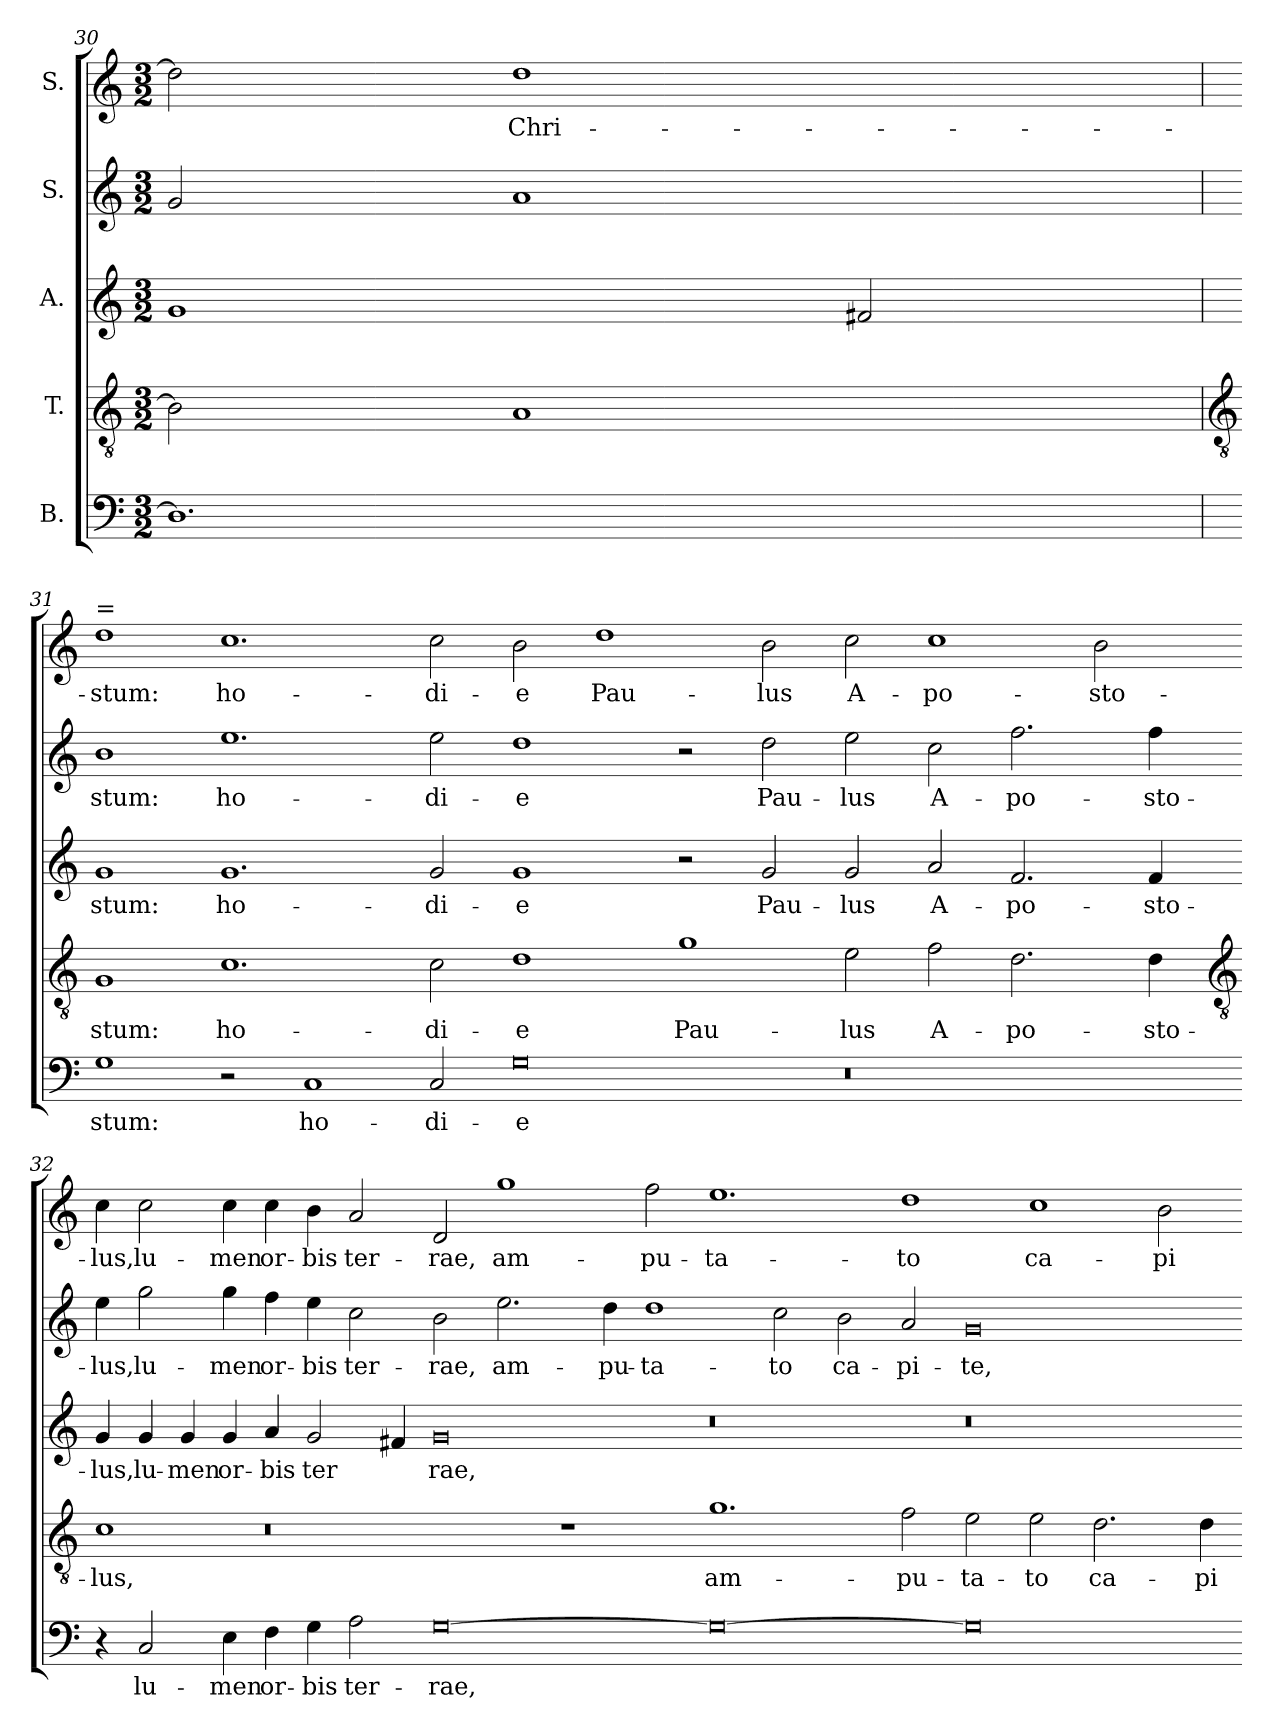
**kern	**text	**kern	**text	**kern	**text	**kern	**text	**kern	**text
*part5	*part5	*part4	*part4	*part3	*part3	*part2	*part2	*part1	*part1
*staff5	*staff5	*staff4	*staff4	*staff3	*staff3	*staff2	*staff2	*staff1	*staff1
*I"B.	*	*I"T.	*	*I"A.	*	*I"S.	*	*I"S.	*
*clefF4	*	*clefGv2	*	*clefG2	*	*clefG2	*	*clefG2	*
*k[]	*	*k[]	*	*k[]	*	*k[]	*	*k[]	*
*C:	*	*C:	*	*C:	*	*C:	*	*C:	*
*M3/2	*	*M3/2	*	*M3/2	*	*M3/2	*	*M3/2	*
=30	=30	=30	=30	=30	=30	=30	=30	=30	=30
1.D]	.	2B]	.	1g	.	2g	.	2dd]	.
!	!	!	!	!	!	!	!	!	!LO:LY:b
.	.	1A	.	.	.	1a	.	1dd	Chri-
.	.	.	.	2f#X	.	.	.	.	.
!!LO:LB:g=z
=31	=31	=31	=31	=31	=31	=31	=31	=31	=31
*	*	*clefGv2	*	*	*	*	*	*	*
!	!	!	!	!	!	!	!	!LO:TX:a:t==	!
!	!LO:LY:b	!	!LO:LY:b	!	!LO:LY:b	!	!LO:LY:b	!	!LO:LY:b
1G	stum:	1G	stum:	1g	stum:	1b	stum:	1dd	-stum:
!	!	!	!LO:LY:b	!	!LO:LY:b	!	!LO:LY:b	!	!LO:LY:b
2r	.	1.c	ho-	1.g	ho-	1.ee	ho-	1.cc	ho-
!	!LO:LY:b	!	!	!	!	!	!	!	!
1C	ho-	.	.	.	.	.	.	.	.
!	!LO:LY:b	!	!LO:LY:b	!	!LO:LY:b	!	!LO:LY:b	!	!LO:LY:b
2C	-di-	2c	-di-	2g	-di-	2ee	-di-	2cc	-di-
!	!LO:LY:b	!	!LO:LY:b	!	!LO:LY:b	!	!LO:LY:b	!	!LO:LY:b
0G	-e	1d	-e	1g	-e	1dd	-e	2b	-e
!	!	!	!	!	!	!	!	!	!LO:LY:b
.	.	.	.	.	.	.	.	1dd	Pau-
!	!	!	!LO:LY:b	!	!	!	!	!	!
.	.	1g	Pau-	2r	.	2r	.	.	.
!	!	!	!	!	!LO:LY:b	!	!LO:LY:b	!	!LO:LY:b
.	.	.	.	2g	Pau-	2dd	Pau-	2b	-lus
!	!	!	!LO:LY:b	!	!LO:LY:b	!	!LO:LY:b	!	!LO:LY:b
0r	.	2e	-lus	2g	-lus	2ee	-lus	2cc	A-
!	!	!	!LO:LY:b	!	!LO:LY:b	!	!LO:LY:b	!	!LO:LY:b
.	.	2f	A-	2a	A-	2cc	A-	1cc	-po-
!	!	!	!LO:LY:b	!	!LO:LY:b	!	!LO:LY:b	!	!
.	.	2.d	-po-	2.f	-po-	2.ff	-po-	.	.
!	!	!	!	!	!	!	!	!	!LO:LY:b
.	.	.	.	.	.	.	.	2b	-sto-
!	!	!	!LO:LY:b	!	!LO:LY:b	!	!LO:LY:b	!	!
.	.	4d	-sto-	4f	-sto-	4ff	-sto-	.	.
!!LO:LB:g=z
=32-	=32-	=32-	=32-	=32-	=32-	=32-	=32-	=32-	=32-
*	*	*clefGv2	*	*	*	*	*	*	*
!	!	!	!LO:LY:b	!	!LO:LY:b	!	!LO:LY:b	!	!LO:LY:b
4r	.	1c	-lus,	4g	-lus,	4ee	-lus,	4cc	-lus,
!	!LO:LY:b	!	!	!	!LO:LY:b	!	!LO:LY:b	!	!LO:LY:b
2C	lu-	.	.	4g	lu-	2gg	lu-	2cc	lu-
!	!	!	!	!	!LO:LY:b	!	!	!	!
.	.	.	.	4g	-men	.	.	.	.
!	!LO:LY:b	!	!	!	!LO:LY:b	!	!LO:LY:b	!	!LO:LY:b
4E	-men	.	.	4g	or-	4gg	-men	4cc	-men
!	!LO:LY:b	!	!	!	!LO:LY:b	!	!LO:LY:b	!	!LO:LY:b
4F	or-	0r	.	4a	-bis	4ff	or-	4cc	or-
!	!LO:LY:b	!	!	!	!LO:LY:b	!	!LO:LY:b	!	!LO:LY:b
4G	-bis	.	.	2g	ter	4ee	-bis	4b	-bis
!	!LO:LY:b	!	!	!	!	!	!LO:LY:b	!	!LO:LY:b
2A	ter-	.	.	.	.	2cc	ter-	2a	ter-
.	.	.	.	4f#X	.	.	.	.	.
!	!LO:LY:b	!	!	!	!LO:LY:b	!	!LO:LY:b	!	!LO:LY:b
[0G	-rae,	.	.	0g	rae,	2b	-rae,	2d	-rae,
!	!	!	!	!	!	!	!LO:LY:b	!	!LO:LY:b
.	.	.	.	.	.	2.ee	am-	1gg	am-
.	.	1r	.	.	.	.	.	.	.
!	!	!	!	!	!	!	!LO:LY:b	!	!
.	.	.	.	.	.	4dd	-pu-	.	.
!	!	!	!	!	!	!	!LO:LY:b	!	!LO:LY:b
.	.	.	.	.	.	1dd	-ta-	2ff	-pu-
!	!	!	!LO:LY:b	!	!	!	!	!	!LO:LY:b
0G_	.	1.g	am-	0r	.	.	.	1.ee	-ta-
!	!	!	!	!	!	!	!LO:LY:b	!	!
.	.	.	.	.	.	2cc	-to	.	.
!	!	!	!	!	!	!	!LO:LY:b	!	!
.	.	.	.	.	.	2b	ca-	.	.
!	!	!	!LO:LY:b	!	!	!	!LO:LY:b	!	!LO:LY:b
.	.	2f	-pu-	.	.	2a	-pi-	1dd	-to
!	!	!	!LO:LY:b	!	!	!	!LO:LY:b	!	!
0G]	.	2e	-ta-	0r	.	0g	-te,	.	.
!	!	!	!LO:LY:b	!	!	!	!	!	!LO:LY:b
.	.	2e	-to	.	.	.	.	1cc	ca-
!	!	!	!LO:LY:b	!	!	!	!	!	!
.	.	2.d	ca-	.	.	.	.	.	.
!	!	!	!	!	!	!	!	!	!LO:LY:b
.	.	.	.	.	.	.	.	2b	-pi-
!	!	!	!LO:LY:b	!	!	!	!	!	!
.	.	4d	-pi-	.	.	.	.	.	.
=-	=-	=-	=-	=-	=-	=-	=-	=-	=-
*-	*-	*-	*-	*-	*-	*-	*-	*-	*-
